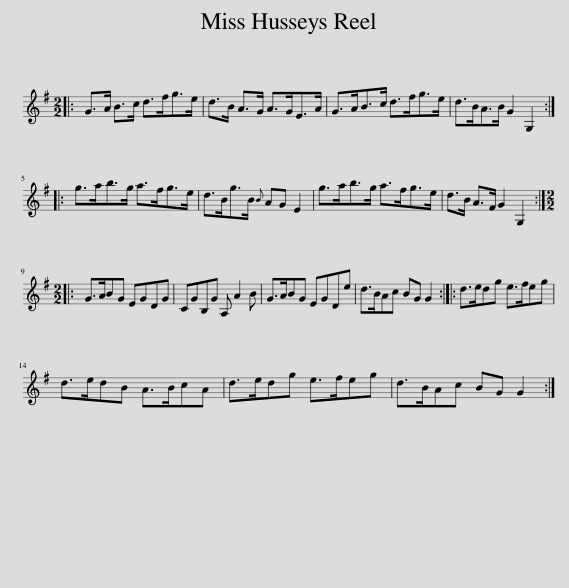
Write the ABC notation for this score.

X:1
L:1/8
M:2/2
I:linebreak $
K:G
V:1 treble
V:1
|: G>A B>c d>fg>e | d>B A>G A>GE>A | G>AB>c d>fg>e | d>BA>B G2 G,2 ::$ g>ab>g a>fg>e | %5
 d>Bg>B{B} AG E2 | g>ab>g a>fg>e | d>B A>F G2 G,2 ::$[M:2/2] G>ABG EGDG | CGB,G A, A2 B | %10
 G>ABG EGDe | d>BAc BG G2 :: d>edg e>feg |$ d>edB A>BcA | d>edg e>feg | %15
 d>BAc BG G2 :| %16
